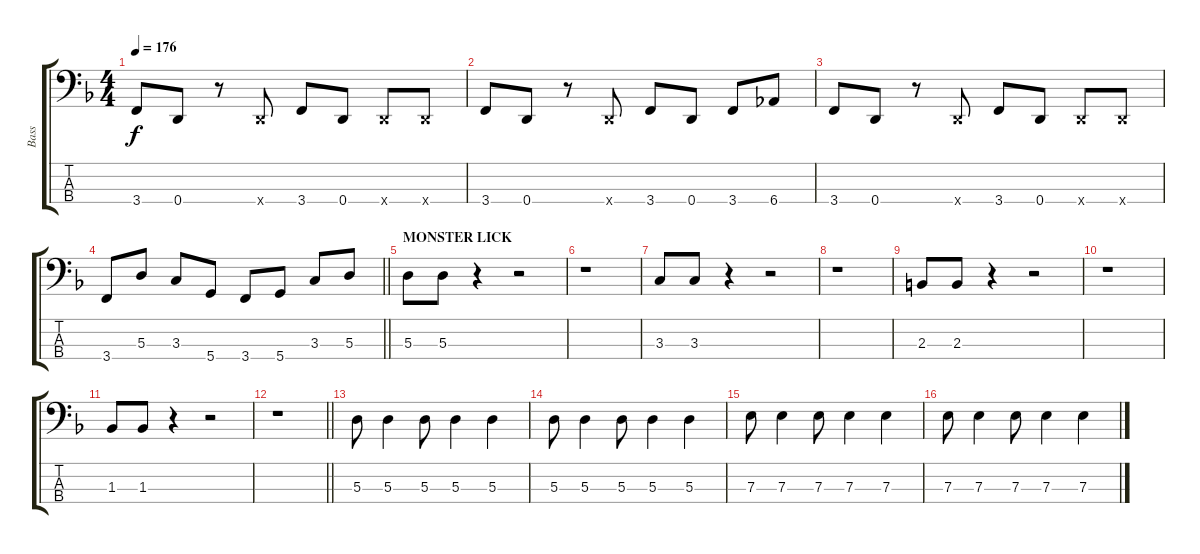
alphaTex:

\track ("Bass" "Bass") {instrument electricbassfinger}
\staff {score tabs}
\tuning (G2 D2 A1 D1) {hide}
\ts (4 4)
\tempo 176
\clef f4
\ks f
3.4.8{dy f} 0.4.8 r.8 0.4{x}.8 3.4.8 0.4.8 0.4{x}.8 0.4{x}.8 |
3.4.8 0.4.8 r.8 0.4{x}.8 3.4.8 0.4.8 3.4.8 6.4.8 |
3.4.8 0.4.8 r.8 0.4{x}.8 3.4.8 0.4.8 0.4{x}.8 0.4{x}.8 |
\barLineRight lightlight
3.4.8 5.3.8 3.3.8 5.4.8 3.4.8 5.4.8 3.3.8 5.3.8 |
\section ("" "MONSTER LICK")
5.3.8 5.3.8 r.4 r.2 |
r.1 |
3.3.8 3.3.8 r.4 r.2 |
r.1 |
2.3.8 2.3.8 r.4 r.2 |
r.1 |
1.3.8 1.3.8 r.4 r.2 |
\barLineRight lightlight
r.1 |
5.3.8 5.3.4 5.3.8 5.3.4 5.3.4 |
5.3.8 5.3.4 5.3.8 5.3.4 5.3.4 |
7.3.8 7.3.4 7.3.8 7.3.4 7.3.4 |
7.3.8 7.3.4 7.3.8 7.3.4 7.3.4
